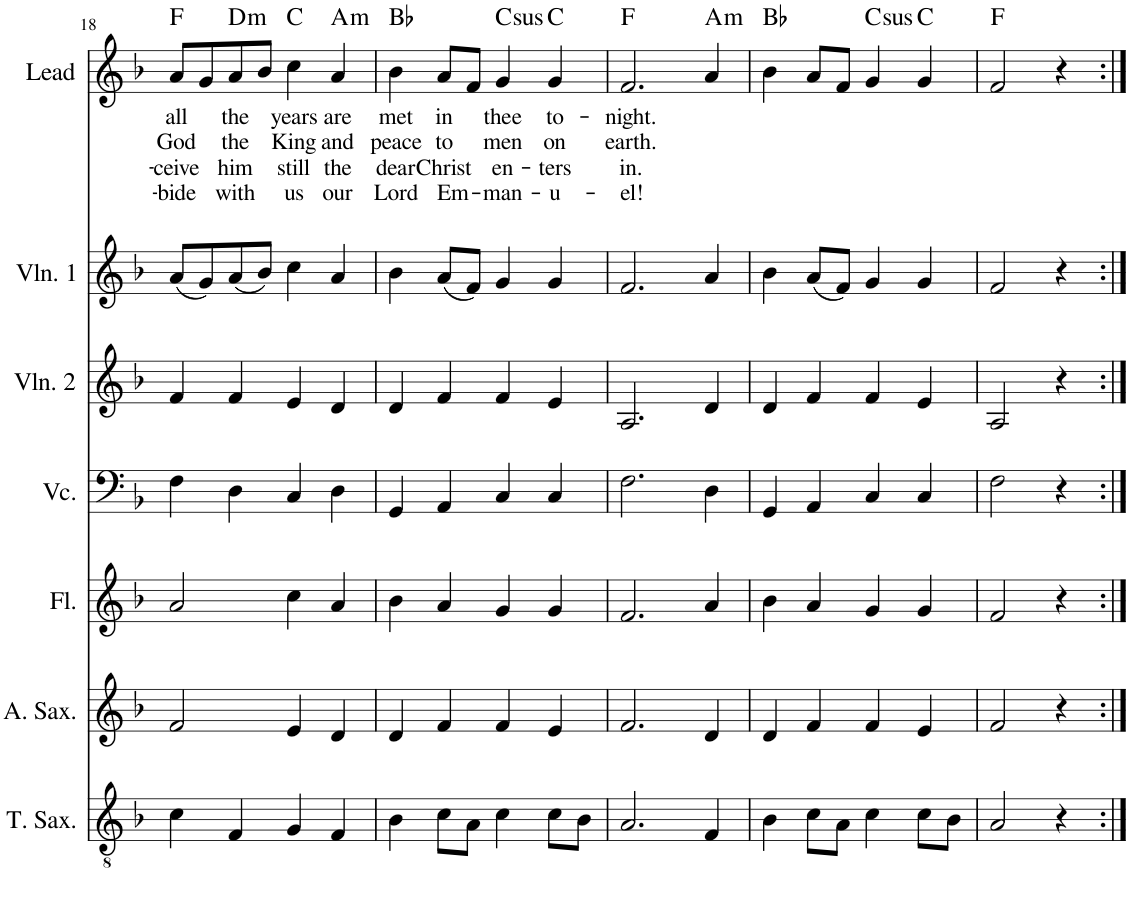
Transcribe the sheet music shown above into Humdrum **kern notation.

**kern	**kern	**kern	**kern	**kern	**kern	**kern	**text	**text	**text	**text	**harte
*part7	*part6	*part5	*part4	*part3	*part2	*part1	*part1	*part1	*part1	*part1	*part1
*staff7	*staff6	*staff5	*staff4	*staff3	*staff2	*staff1	*staff1	*staff1	*staff1	*staff1	*
*I"Tenor Saxophone	*I"Alto Saxophone	*I"Flute	*I"Violoncello	*I"Violin 2	*I"Violin 1	*I"Lead	*	*	*	*	*
*I'T. Sax.	*I'A. Sax.	*I'Fl.	*I'Vc.	*I'Vln. 2	*I'Vln. 1	*I'Lead	*	*	*	*	*
!!LO:PB:g=z
*clefGv2	*clefG2	*clefG2	*clefF4	*clefG2	*clefG2	*clefG2	*	*	*	*	*
*ITrd8c14	*ITrd5c9	*	*	*	*	*	*	*	*	*	*
*k[b-]	*k[b-]	*k[b-]	*k[b-]	*k[b-]	*k[b-]	*k[b-]	*	*	*	*	*
*M4/4	*M4/4	*M4/4	*M4/4	*M4/4	*M4/4	*M4/4	*	*	*	*	*
=18	=18	=18	=18	=18	=18	=18	=18	=18	=18	=18	=18
!	!	!	!	!	!	!	!LO:LY:b	!LO:LY:b	!LO:LY:b	!LO:LY:b	!
4c\	2f/	2a/	4F\	4f/	(8a/L	8a/L	all	God	-ceive	-bide	F:maj
.	.	.	.	.	8g/)	8g/	.	.	.	.	.
!	!	!	!	!	!	!	!LO:LY:b	!LO:LY:b	!LO:LY:b	!LO:LY:b	!LO:H:kt=m
4F/	.	.	4D\	4f/	(8a/	8a/	the	the	him	with	D:min
.	.	.	.	.	8b-/J)	8b-/J	.	.	.	.	.
!	!	!	!	!	!	!	!LO:LY:b	!LO:LY:b	!LO:LY:b	!LO:LY:b	!
4G/	4e/	4cc\	4C/	4e/	4cc\	4cc\	years	King	still	us	C:maj
!	!	!	!	!	!	!	!LO:LY:b	!LO:LY:b	!LO:LY:b	!LO:LY:b	!LO:H:kt=m
4F/	4d/	4a/	4D\	4d/	4a/	4a/	are	and	the	our	A:min
=19	=19	=19	=19	=19	=19	=19	=19	=19	=19	=19	=19
!	!	!	!	!	!	!	!LO:LY:b	!LO:LY:b	!LO:LY:b	!LO:LY:b	!
4B-\	4d/	4b-\	4GG/	4d/	4b-\	4b-\	met	peace	dear	Lord	Bb:maj
!	!	!	!	!	!	!	!LO:LY:b	!LO:LY:b	!LO:LY:b	!LO:LY:b	!
8c\L	4f/	4a/	4AA/	4f/	(8a/L	8a/L	in	to	Christ	Em-	.
8A\J	.	.	.	.	8f/J)	8f/J	.	.	.	.	.
!	!	!	!	!	!	!	!LO:LY:b	!LO:LY:b	!LO:LY:b	!LO:LY:b	!LO:H:kt=sus
4c\	4f/	4g/	4C/	4f/	4g/	4g/	thee	men	en-	man-	C:sus4
!	!	!	!	!	!	!	!LO:LY:b	!LO:LY:b	!LO:LY:b	!LO:LY:b	!
8c\L	4e/	4g/	4C/	4e/	4g/	4g/	to-	on	-ters	-u-	C:maj
8B-\J	.	.	.	.	.	.	.	.	.	.	.
=20	=20	=20	=20	=20	=20	=20	=20	=20	=20	=20	=20
!	!	!	!	!	!	!	!LO:LY:b	!LO:LY:b	!LO:LY:b	!LO:LY:b	!
2.A/	2.f/	2.f/	2.F\	2.A/	2.f/	2.f/	-night.	earth.	in.	-el!	F:maj
!	!	!	!	!	!	!	!	!	!	!	!LO:H:kt=m
4F/	4d/	4a/	4D\	4d/	4a/	4a/	.	.	.	.	A:min
=21	=21	=21	=21	=21	=21	=21	=21	=21	=21	=21	=21
4B-\	4d/	4b-\	4GG/	4d/	4b-\	4b-\	.	.	.	.	Bb:maj
8c\L	4f/	4a/	4AA/	4f/	(8a/L	8a/L	.	.	.	.	.
8A\J	.	.	.	.	8f/J)	8f/J	.	.	.	.	.
!	!	!	!	!	!	!	!	!	!	!	!LO:H:kt=sus
4c\	4f/	4g/	4C/	4f/	4g/	4g/	.	.	.	.	C:sus4
8c\L	4e/	4g/	4C/	4e/	4g/	4g/	.	.	.	.	C:maj
8B-\J	.	.	.	.	.	.	.	.	.	.	.
=22	=22	=22	=22	=22	=22	=22	=22	=22	=22	=22	=22
2A/	2f/	2f/	2F\	2A/	2f/	2f/	.	.	.	.	F:maj
4r	4r	4r	4r	4r	4r	4r	.	.	.	.	.
=:|!	=:|!	=:|!	=:|!	=:|!	=:|!	=:|!	=:|!	=:|!	=:|!	=:|!	=:|!
*-	*-	*-	*-	*-	*-	*-	*-	*-	*-	*-	*-
